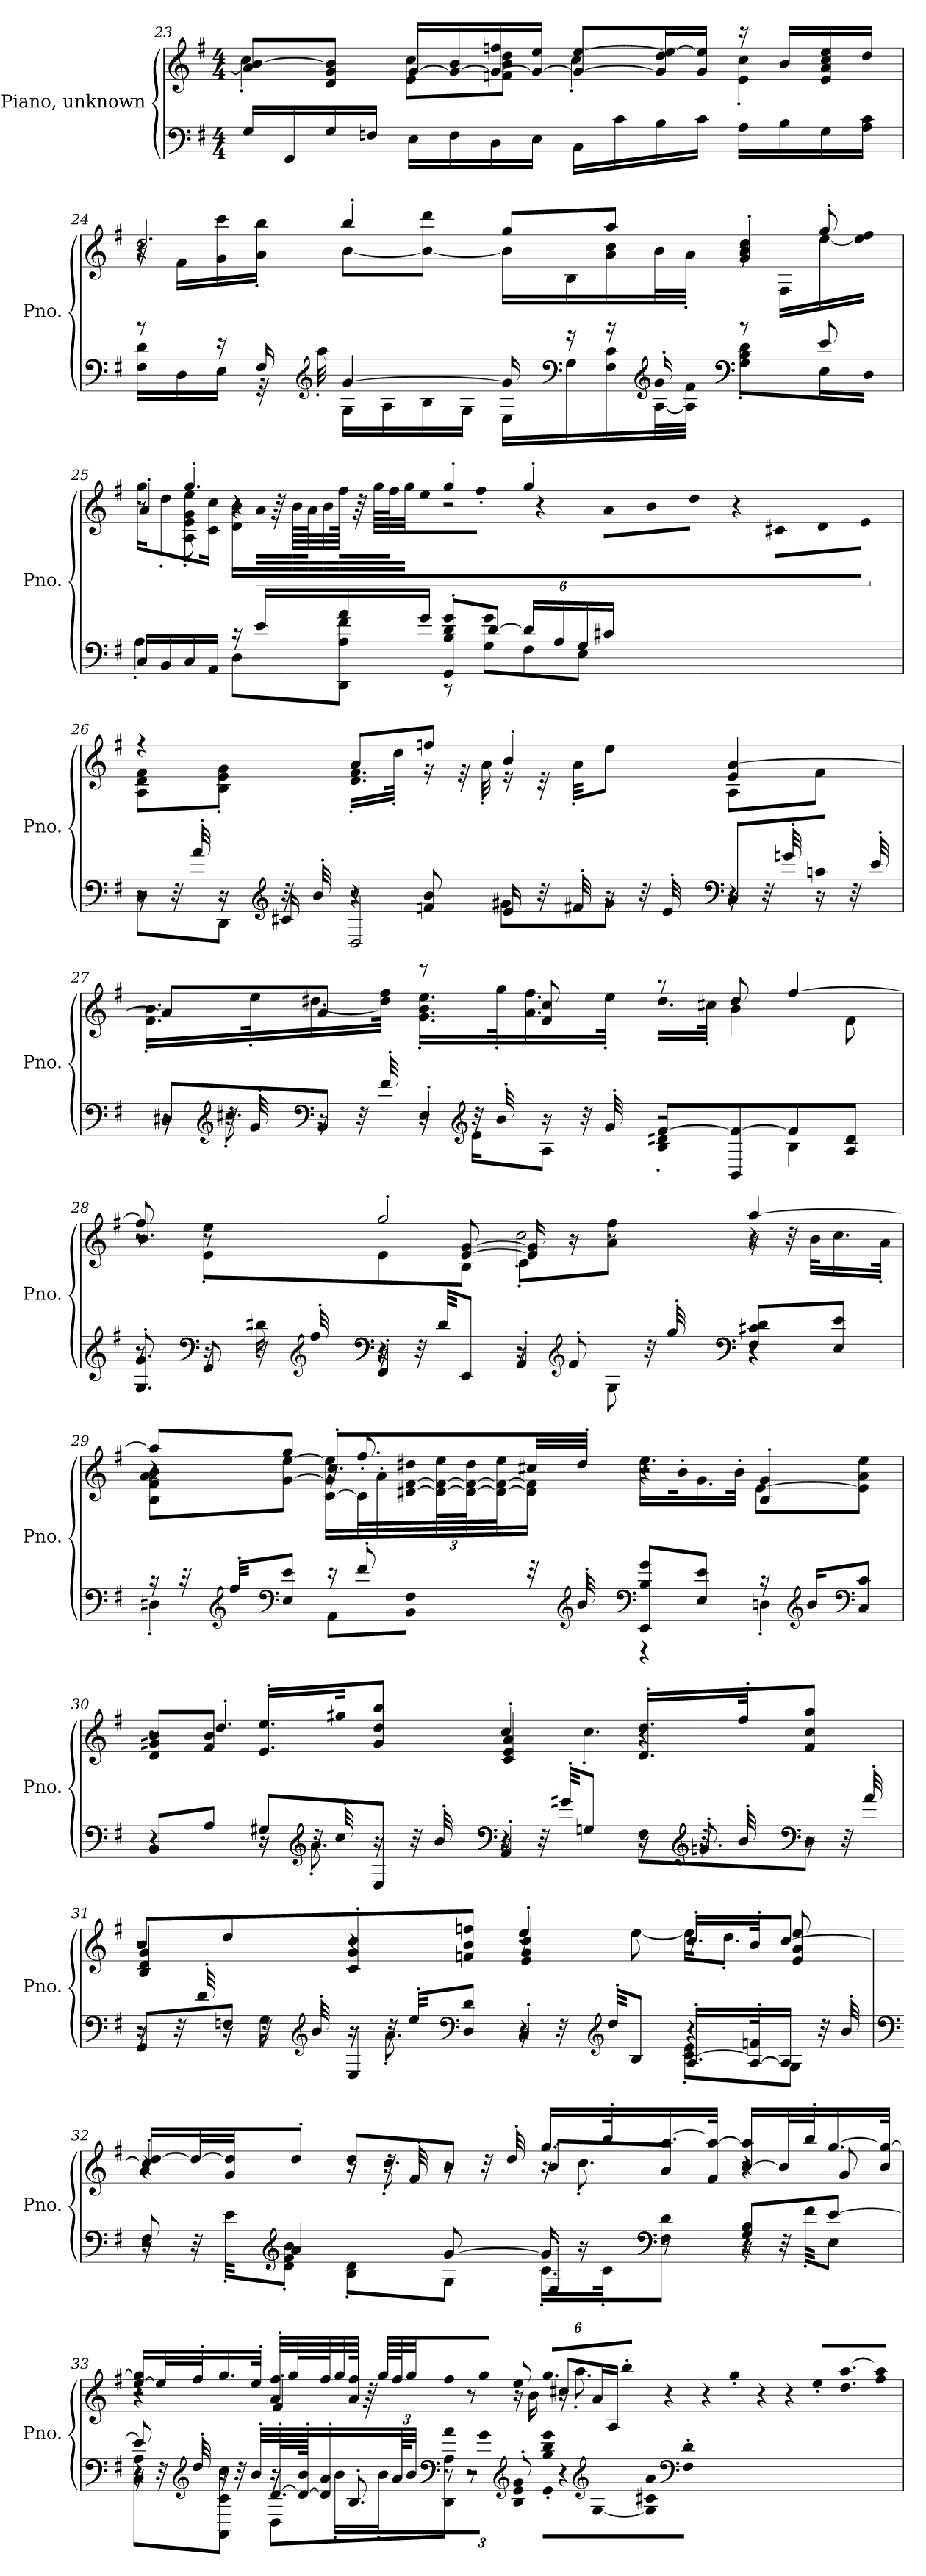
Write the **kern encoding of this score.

**kern	**kern
*part1	*part1
*staff2	*staff1
*I"Piano, unknown	*
*I'Pno.	*
*clefF4	*clefG2
*k[f#]	*k[f#]
*M4/4	*M4/4
=23	=23
*	*^
16G/LL	8a/] [8b/L	4cc'\
16GG/	.	.
16G/	8d/ 8g/ 8b/]J	.
16Fn/JJ	.	.
16E\LL	[16g/LL	8e\ 8cc\L
16F\	16g/_ 16b/	.
16D\	16g/_ 16ffn/	8fn\ 8b\ 8dd\J
16E\JJ	16g/_ 16ee/JJ	.
16C\LL	8g/_ [8ee/L	4cc'\
16c\	.	.
16B\	16g/] 16dd/ 16ee/_L	.
16c\JJ	16g/ 16ee/]JJ	.
16A\LL	16r	4e\' 4cc\'
16B\	16b/LL	.
16G\	16e/ 16a/ 16cc/ 16ee/	.
16A\ 16c\JJ	16dd/JJ	.
!!LO:LB:g=z
=24	=24	=24
*^	*	*^
8r	16F#\ 16d\LL	4r	16r	2.dd/
.	16D\	.	16f#\LL	.
16r	16E\JJ	.	16g\ 16ccc\	.
16F#/	32r	.	16a\' 16bb\'JJ	.
*clefG2	*	*	*	*
.	32aa'\	.	.	.
[4g/	16G\LL	4bb'/	[8b\L	.
.	16A\	.	.	.
.	16B\	.	8b\_ 8ddd\J	.
.	16G\JJ	.	.	.
16g/]	16E\LL	8gg/L	16b\LL]	.
*clefF4	*	*	*	*
16r	16G\	.	16B\	.
16r	16F#\ 16c\	8aa/J	16a\ 16cc\	.
*clefG2	*	*	*	*
16g'/	[32A\L	.	32b\L	.
.	32A\] 32f#\JJJ	.	32a'\JJJ	.
*clefF4	*	*	*	*
8r	8G\' 8B\' 8d\'L	8r	16r	4g/' 4b/' 4dd/'
.	.	.	16F#\LL	.
8e/	16E\L	8gg'/	[16ee\	.
.	16D\JJ	.	16ee\] 16ff#\JJ	.
!!LO:LB:g=z
=25	=25	=25	=25	=25
*	*	*	*	*^
16C/LL	4A'\	8r	16gg\KL	4a'/	8r
16BB/	.	.	8dd'\	.	.
16C/	.	4.gg'/	.	.	8A\' 8e\' 8g\' 8ee\'
16AA/JJ	.	.	16c\ 16cc\Jk	.	.
16r	8D\L	.	16d\ 16b\LL	4r	4r
16e/LL	.	.	96a\JJkk	.	.
.	.	.	96r	.	.
.	.	.	96b\LLLL	.	.
*	*	*	*Xbrackettup	*	*
.	.	.	96a\J	.	.
.	.	.	48b\	.	.
*	*	*	*brackettup	*	*
16a/	8DD\ 8A\ 8f#\J	.	96ff#\JJJk	.	.
.	.	.	96r	.	.
.	.	.	96gg\LLLL	.	.
*	*	*	*Xbrackettup	*	*
.	.	.	96ff#\J	.	.
.	.	.	48gg\	.	.
16g/JJ	.	.	32ee\	.	.
.	.	.	32ff#'\JJJ	.	.
8GG/' 8B/' 8d/' 8g/'L	8r	4gg'/	16r	2r	2r
.	.	.	16a\LL	.	.
[8d/J	8G\ 8g\L	.	16b\	.	.
.	.	.	16dd\JJ	.	.
16d/LL]	8F#\	4gg'/	16r	.	.
16A/	.	.	16c#X\LL	.	.
16G/	8E\J	.	16d\	.	.
16c#X/JJ	.	.	16e\JJ	.	.
*	*	*	*v	*v	*v
!!LO:LB:g=z
=26	=26	=26	=26
*	*^	*	*
16r	8D\L	8r	4r	8A\ 8d\ 8f#\L
32r	.	.	.	.
32a'/	.	.	.	.
16r	8DD\J	16r	.	8B\' 8e\' 8g\'J
*clefG2	*	*	*	*
32r	.	16c#X/	.	.
32b'/	.	.	.	.
8r	4r	2D/	8a/L	16.d\' 16.f#\'LL
.	.	.	.	32dd'\JJk
8fn/ 8b/	.	.	8ffn/J	16r
.	.	.	.	32r
.	.	.	.	32a'\
16e/	8g#X\L	.	4b'/	16r
32r	.	.	.	32r
32f#X'/	.	.	.	32a'\KKL
16r	8g#\J	.	.	8ee\J
32r	.	.	.	.
32e'/	.	.	.	.
*clefF4	*	*	*	*
16r	4r	8C/L	4e/ [4a/	8A\L
32r	.	.	.	.
32gn'/	.	.	.	.
16r	.	8cn/J	.	8f#\J
32r	.	.	.	.
32e'/	.	.	.	.
!!LO:LB:g=z	!!
=27	=27	=27	=27	=27
16r	16r	8D#X/L	8a/L]	16.f#\' 16.b\'LL
*clefG2	*	*	*	*
32r	8.cc#X'\	.	.	.
32g'/	.	.	.	32ee'\K
*clefF4	*	*	*	*
16r	.	8BB/J	8a/J	[16.dd#X\
32r	.	.	.	.
32f#'/	.	.	.	32dd#\] 32ff#\JJk
16r	16r	4E'/	8r	16.g\' 16.b\' 16.ee\'LL
*clefG2	*	*	*	*
32r	16e\KL	.	.	.
32b'/	.	.	.	32gg'\K
16r	8A\J	.	8f#/ 8cc/	16.a\ 16.ff#\
32r	.	.	.	.
32g'/	.	.	.	32ee'\JJk
[8f#/L	4B\' 4d#X\'	2r	8r	16.dd#\LL
.	.	.	.	32cc#X'\JJk
8BB/ 8f#/_	.	.	8dd#/	4b\
8f#/]	4B\	.	[4ff#/	.
8A/ 8d#/J	.	.	.	8f#\
!!LO:PB:g=z
=28	=28	=28	=28	=28
*	*	*	*^	*^
8.G/' 8.g/'	8r	8r	8ff#/]	2r	4.b/	8r
*clefF4	*	*	*	*	*	*
.	16r	8GG/	8r	.	.	8e\' 8ee\'L
32r	16d#X\	.	.	.	.	.
*clefG2	*	*	*	*	*	*
32ff#'/	.	.	.	.	.	.
*clefF4	*	*	*	*	*	*
16r	4r	4FF#'/	2gg'/	.	.	8e\
32r	.	.	.	.	.	.
32d#/KKL	.	.	.	.	.	.
8EE/J	.	.	.	.	[8e/ [8g/	8B\J
16r	8r	4AA'/	.	2cc'\	16e/] 16g/]	8c'\L
*clefG2	*	*	*	*	*	*
8f#'/	.	.	.	.	16r	.
.	8G\	.	.	.	8r	8a\ 8ff#\J
32r	.	.	.	.	.	.
32gg'/	.	.	.	.	.	.
*clefF4	*	*	*	*	*	*
8F#/ 8c#X/ 8d#/L	4r	4r	[4aa/	.	4r	16r
.	.	.	.	.	.	32r
.	.	.	.	.	.	32b\KLL
8E/ 8e/J	.	.	.	.	.	16.cc\
.	.	.	.	.	.	32a'\JJk
*	*v	*v	*	*	*	*
*	*	*	*	*v	*v
!!LO:LB:g=z
=29	=29	=29	=29	=29
16r	4D#X'\	8aa/L]	4r	8B\ 8f#\ 8a\ 8b\L
32r	.	.	.	.
*clefG2	*	*	*	*
32ff#'/KKL	.	.	.	.
*clefF4	*	*	*	*
8E/ 8e/J	.	8gg/J	.	[8g\ [8ee\J
16r	8AA\L	8.cc'/L	16r	[16c\ 16g\] 16ee\]LL
8f#'/	.	.	8.ff#'/	32c\L]
.	.	.	.	32a'\
.	8BB\ 8F#\J	.	.	[48d#X\ [48f#\ 48dd#X\
.	.	.	.	96d#\_ 96f#\_ 96ee\L
.	.	.	.	96d#\_ 96f#\_ 96dd#\J
.	.	.	.	48d#\_ 48f#\_ 48ee\J
32r	.	32cc#X/LL	.	16d#\] 16f#\]JJ
*clefG2	*	*	*	*
32b'/	.	32dd#'/JJJ	.	.
*clefF4	*	*	*	*
8EE/ 8B/ 8g/L	4r	4r	2r	16.ee\LL
.	.	.	.	32b'\K
8E/ 8e/J	.	.	.	16.g\
.	.	.	.	32b'\JJk
16r	4Dn'\	4B/' 4g/'	.	[8e\L
*clefG2	*	*	*	*
16b/KL	.	.	.	.
*clefF4	*	*	*	*
8C/ 8c/J	.	.	.	8e\] 8a\ 8ee\J
!!LO:LB:g=z	!!	!!
=30	=30	=30	=30	=30
*	*^	*	*	*
8BB/L	4r	4r	8d/ 8g#X/ 8b/L	2r	8r
8A/J	.	.	8f#/ 8b/J	.	4.dd'/
16r	16r	8G#X/L	16.e/' 16.ee/'LL	.	.
*clefG2	*	*	*	*	*
32r	8.a'\	.	.	.	.
32cc'/	.	.	32gg#X/JK	.	.
16r	.	8E/J	8g#/ 8dd/ 8bb/J	.	.
32r	.	.	.	.	.
32b'/	.	.	.	.	.
*clefF4	*	*	*	*	*
16r	4r	4AA'/	4cc'/	8r	4c/ 4e/ 4a/
32r	.	.	.	.	.
32g#X'/KKL	.	.	.	.	.
8Gn/J	.	.	.	4.cc'\	.
16r	8F#\L	16r	16.d/' 16.dd/'LL	.	4r
*clefG2	*	*	*	*	*
32r	.	8.gn'/	.	.	.
32b'/	.	.	32ff#'/JK	.	.
*clefF4	*	*	*	*	*
16r	8D\J	.	8f#/ 8cc/ 8aa/J	.	.
32r	.	.	.	.	.
32a'/	.	.	.	.	.
!!LO:LB:g=z	!!	!!
=31	=31	=31	=31	=31	=31
16r	8r	8GG/L	8b/L	2r	4B/ 4d/ 4g/
32r	.	.	.	.	.
32f#'/	.	.	.	.	.
16r	16r	8Fn/J	8dd/	.	.
32r	16G\	.	.	.	.
*clefG2	*	*	*	*	*
32b'/	.	.	.	.	.
16r	16r	4E'/	8c/' 8g/' 8cc/'	.	4r
32r	8.a'\	.	.	.	.
32ee'/KKL	.	.	.	.	.
*clefF4	*	*	*	*	*
8D/ 8d/J	.	.	8fn/ 8b/ 8ffn/J	.	.
16r	4r	4C'/	4ee'/	8r	4e/ 4g/ 4cc/
32r	.	.	.	.	.
*clefG2	*	*	*	*	*
32dd'/KKL	.	.	.	.	.
8B/J	.	.	.	[8ee\	.
[16.A'/LL	8c\' 8e\'L	4r	16.cc'/LL	16ee\KL]	8r
.	.	.	.	8.dd'\J	.
32A/_' 32fn/'K	.	.	32b'/JK	.	.
16A/JJ]	8G\J	.	[8cc/J	.	8e/ 8a/ 8ee/
32r	.	.	.	.	.
32b'/	.	.	.	.	.
!!LO:LB:g=z	!!	!!
=32	=32	=32	=32	=32	=32
*clefF4	*	*	*	*	*
8F#/	16r	2r	16cc/] [16dd/LL	4r	4a'/
.	32r	.	32dd/L_	.	.
.	32e'\KKL	.	32g/ 32dd/]JJ	.	.
*clefG2	*	*	*	*	*
4a/	8d\' 8f#\' 8b\'J	.	8dd'/J	.	.
.	8B\' 8d\'L	.	16r	16r	8dd/L
.	.	.	32r	8.cc'\	.
.	.	.	32f#'/	.	.
[8g/	8G\J	.	16r	.	8b/J
.	.	.	32r	.	.
.	.	.	32dd'/	.	.
16g/]	16.c'\LL	4E'/	16.gg/LL	16r	8b'/L
16r	.	.	.	8.cc'\	.
.	32c'\JK	.	32bb'/K	.	.
*clefF4	*	*	*	*	*
8r	8F#\ 8d\J	.	[16.aa/	.	8a/J
.	.	.	32f#/ 32aa/_JJk	.	.
4r	16r	8G/ 8B/L	[16b/ 16aa/]LL	4r	8r
.	32r	.	32b/L]	.	.
.	32f#'\KKL	.	32bb'/J	.	.
.	8E\J	[8e/J	[16.gg/	.	8g/
.	.	.	32b/ 32gg/_JJk	.	.
!!LO:LB:g=z	!!	!!
=33	=33	=33	=33	=33	=33
*	*	*^	*	*	*
16r	8C\ 8A\L	8e/]	4r	[16ee/ 16gg/]LL	2r	4r
32r	.	.	.	32ee/L]	.	.
*clefG2	*	*	*	*	*	*
32dd'/	.	.	.	32ff#'/J	.	.
16r	8AA\ 8c\ 8cc\J	8r	.	16.gg/	.	.
32r	.	.	.	.	.	.
32b'/LLL	.	.	.	32ee'/JJk	.	.
[64.d'/L	24r	16r	8D\L	48a/' 48ff#/'LLL	.	4f#'/
.	.	.	.	96gg/L	.	.
128d/_' 128b/'JJK	.	.	.	.	.	.
16d/]' 16a/'	.	.	.	96ff#/J	.	.
.	24b'\LL	.	.	48gg/	.	.
*	*	*	*	*brackettup	*	*
.	.	8.B'/	.	96a/ 96ff#/JJJk	.	.
.	.	.	.	96r	.	.
.	24b'\	.	.	96gg/LLLL	.	.
*Xbrackettup	*	*	*	*Xbrackettup	*	*
96a/KL	.	.	.	96ff#/J	.	.
48b/JJJ	.	.	.	48gg/J	.	.
*clefF4	*	*	*	*	*	*
8r	16a\	.	8DD\ 8A\J	16ff#/	.	.
.	16g\JJ	.	.	16gg/JJ	.	.
8r	8GG\' 8B\' 8d\' 8g\'L	2r	2r	16.gg/LL	8r	8r
.	.	.	.	32bb'/JJk	.	.
*clefG2	*	*	*	*	*	*
8B/' 8e/' 8g/'	[8G\	.	.	16r	16r	8ee/
.	.	.	.	32r	16b\	.
.	.	.	.	32gg'/	.	.
4r	8G\] 8c#X\ 8a\	.	.	16r	16r	8cc#X/L
.	.	.	.	32r	8.aa'\	.
.	.	.	.	32ee'/KLL	.	.
*clefF4	*	*	*	*	*	*
.	8F#\' 8d\'J	.	.	16.dd/ [16.aa/	.	16a/L
.	.	.	.	.	.	16A/JJ
.	.	.	.	32ff#/ 32aa/_JJk	.	.
*v	*v	*v	*v	*	*	*
*	*v	*v	*v
=	=
*-	*-
